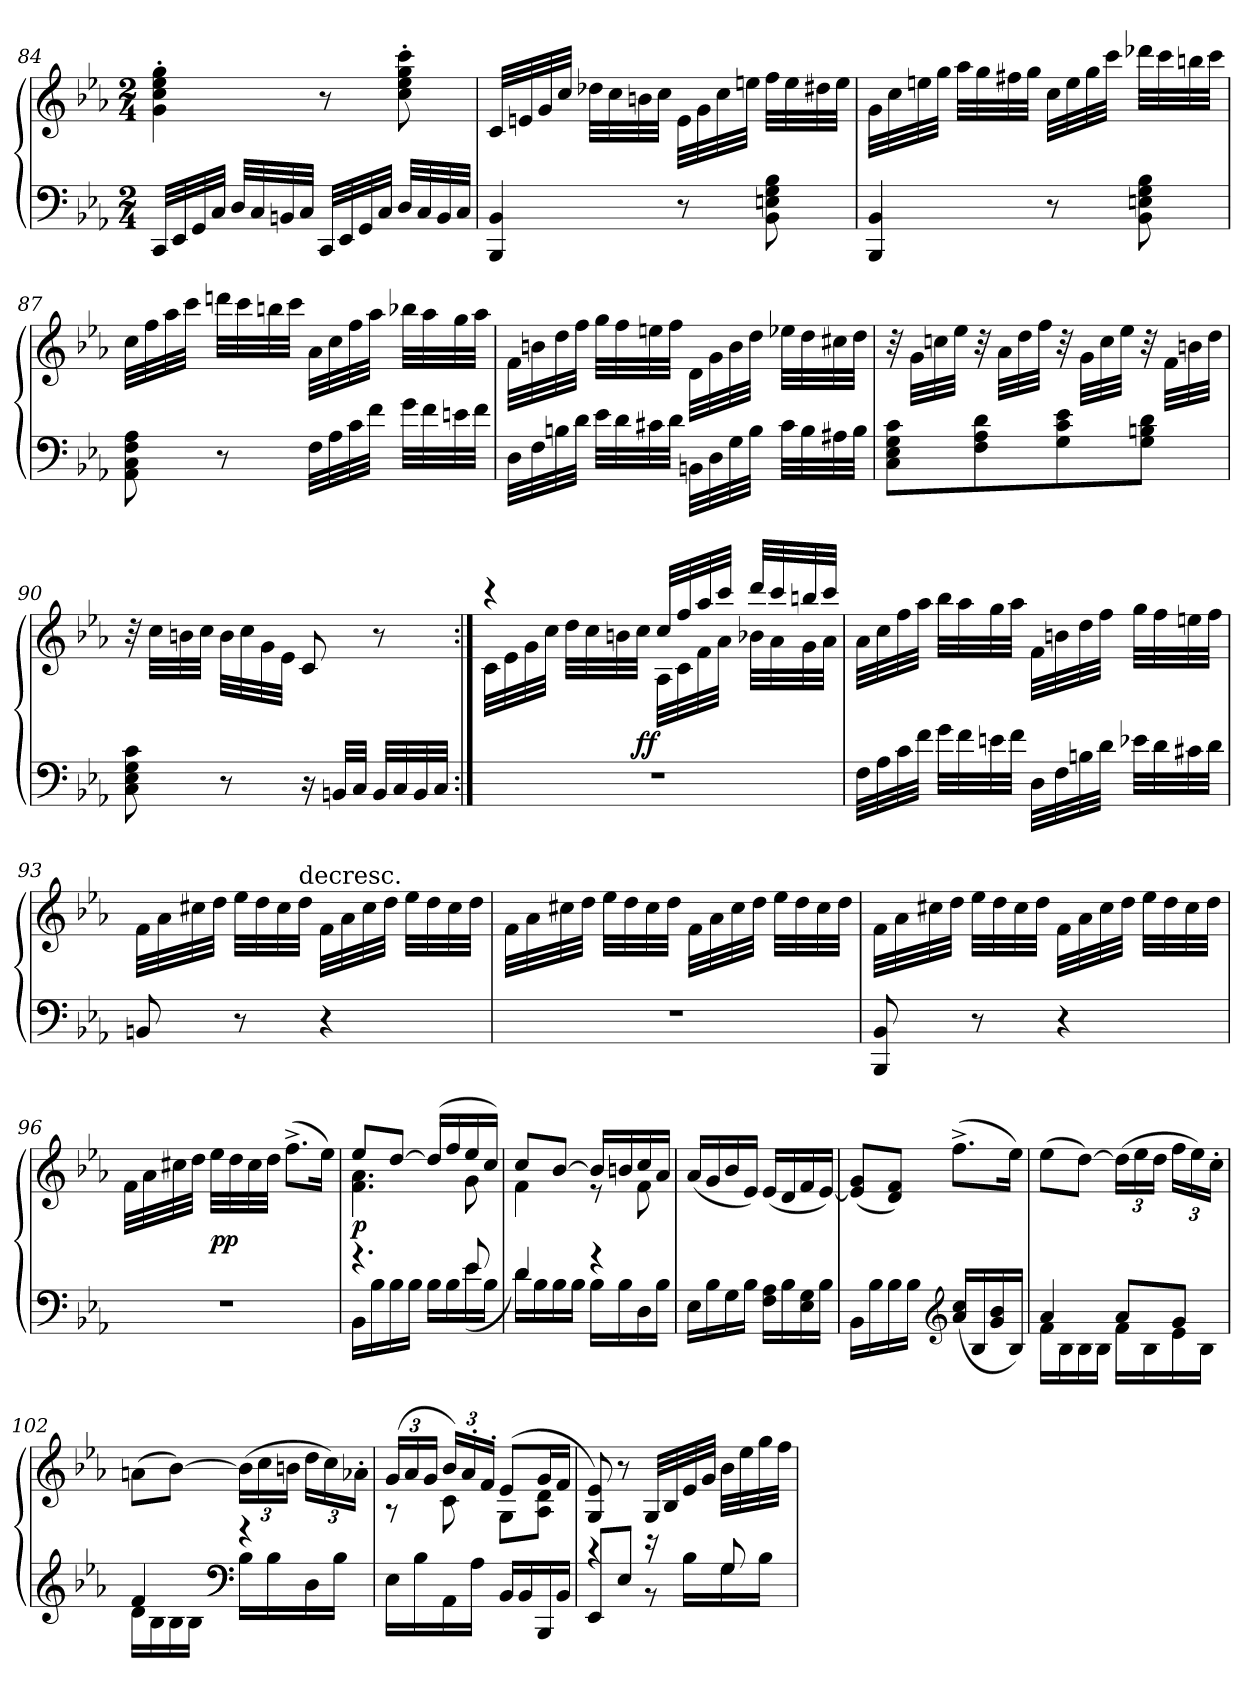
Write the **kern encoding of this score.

**kern	**kern	**dynam
*part1	*part1	*part1
*staff2	*staff1	*staff1/2
*clefF4	*clefG2	*
*k[b-e-a-]	*k[b-e-a-]	*
*E-:	*E-:	*
*M2/4	*M2/4	*
=84	=84	=84
32CC/LLL	4g'\ 4cc'\ 4ee-'\ 4gg'\	.
32EE-/	.	.
32GG/	.	.
32C/JJJ	.	.
32D/LLL	.	.
32C/	.	.
32BBn/	.	.
32C/JJJ	.	.
32CC/LLL	8r	.
32EE-/	.	.
32GG/	.	.
32C/JJJ	.	.
32D/LLL	8cc'\ 8ee-'\ 8gg'\ 8ccc'\	.
32C/	.	.
32BB/	.	.
32C/JJJ	.	.
=85	=85	=85
4BBB-/ 4BB-/	32c/LLL	.
.	32en/	.
.	32g/	.
.	32cc/JJJ	.
.	32dd-X\LLL	.
.	32cc\	.
.	32bn\	.
.	32cc\JJJ	.
8r	32e\LLL	.
.	32g\	.
.	32cc\	.
.	32een\JJJ	.
8BB-\ 8En\ 8G\ 8B-\	32ff\LLL	.
.	32ee\	.
.	32dd#X\	.
.	32ee\JJJ	.
=86	=86	=86
4BBB-/ 4BB-/	32g\LLL	.
.	32cc\	.
.	32een\	.
.	32gg\JJJ	.
.	32aa-\LLL	.
.	32gg\	.
.	32ff#X\	.
.	32gg\JJJ	.
8r	32cc\LLL	.
.	32ee\	.
.	32gg\	.
.	32ccc\JJJ	.
8BB-\ 8En\ 8G\ 8B-\	32ddd-X\LLL	.
.	32ccc\	.
.	32bbn\	.
.	32ccc\JJJ	.
=87	=87	=87
8AA-\ 8C\ 8F\ 8A-\	32cc\LLL	.
.	32ff\	.
.	32aa-\	.
.	32ccc\JJJ	.
8r	32dddn\LLL	.
.	32ccc\	.
.	32bbn\	.
.	32ccc\JJJ	.
32F\LLL	32a-\LLL	.
32A-\	32cc\	.
32c\	32ff\	.
32f\JJJ	32aa-\JJJ	.
32g\LLL	32bb-X\LLL	.
32f\	32aa-\	.
32en\	32gg\	.
32f\JJJ	32aa-\JJJ	.
=88	=88	=88
32D\LLL	32f\LLL	.
32F\	32bn\	.
32Bn\	32dd\	.
32d\JJJ	32ff\JJJ	.
32e-\LLL	32gg\LLL	.
32d\	32ff\	.
32c#X\	32een\	.
32d\JJJ	32ff\JJJ	.
32BBn\LLL	32d\LLL	.
32D\	32g\	.
32G\	32b\	.
32B\JJJ	32dd\JJJ	.
32c#\LLL	32ee-X\LLL	.
32B\	32dd\	.
32A#X\	32cc#X\	.
32B\JJJ	32dd\JJJ	.
=89	=89	=89
8C\ 8E-\ 8G\ 8c\L	32r	.
.	32g\LLL	.
.	32ccn\	.
.	32ee-\JJJ	.
8F\ 8A-\ 8d\	32r	.
.	32a-\LLL	.
.	32dd\	.
.	32ff\JJJ	.
8G\ 8c\ 8e-\	32r	.
.	32g\LLL	.
.	32cc\	.
.	32ee-\JJJ	.
8G\ 8Bn\ 8d\J	32r	.
.	32f\LLL	.
.	32bn\	.
.	32dd\JJJ	.
=90	=90	=90
8C\ 8E-\ 8G\ 8c\	32r	.
.	32cc\LLL	.
.	32bn\	.
.	32cc\JJJ	.
8r	32b\LLL	.
.	32cc\	.
.	32g\	.
.	32e-\JJJ	.
16r	8c/	.
32BBn/LLL	.	.
32C/JJJ	.	.
32BB/LLL	8r	.
32C/	.	.
32BB/	.	.
32C/JJJ	.	.
=91:|!	=91:|!	=91:|!
*	*^	*
2r	4r	32c\LLL	.
.	.	32e-\	.
.	.	32g\	.
.	.	32cc\JJJ	.
.	.	32dd\LLL	.
.	.	32cc\	.
.	.	32bn\	.
.	.	32cc\JJJ	ff
.	32cc/LLL	32A-\LLL	.
.	32ff/	32c\	.
.	32aa-/	32f\	.
.	32ccc/JJJ	32a-\JJJ	.
.	32ddd/LLL	32b-X\LLL	.
.	32ccc/	32a-\	.
.	32bbn/	32g\	.
.	32ccc/JJJ	32a-\JJJ	.
*	*v	*v	*
=92	=92	=92
32F\LLL	32a-\LLL	.
32A-\	32cc\	.
32c\	32ff\	.
32f\JJJ	32aa-\JJJ	.
32g\LLL	32bb-\LLL	.
32f\	32aa-\	.
32en\	32gg\	.
32f\JJJ	32aa-\JJJ	.
32D\LLL	32f\LLL	.
32F\	32bn\	.
32Bn\	32dd\	.
32d\JJJ	32ff\JJJ	.
32e-X\LLL	32gg\LLL	.
32d\	32ff\	.
32c#X\	32een\	.
32d\JJJ	32ff\JJJ	.
=93	=93	=93
8BBn/	32f\LLL	.
.	32a-\	.
.	32cc#X\	.
.	32dd\JJJ	.
8r	32ee-\LLL	.
.	32dd\	.
.	32cc#\	.
!	!LO:TX:t=decresc.	!
.	32dd\JJJ	.
4r	32f\LLL	.
.	32a-\	.
.	32cc#\	.
.	32dd\JJJ	.
.	32ee-\LLL	.
.	32dd\	.
.	32cc#\	.
.	32dd\JJJ	.
=94	=94	=94
2r	32f\LLL	.
.	32a-\	.
.	32cc#X\	.
.	32dd\JJJ	.
.	32ee-\LLL	.
.	32dd\	.
.	32cc#\	.
.	32dd\JJJ	.
.	32f\LLL	.
.	32a-\	.
.	32cc#\	.
.	32dd\JJJ	.
.	32ee-\LLL	.
.	32dd\	.
.	32cc#\	.
.	32dd\JJJ	.
=95	=95	=95
8BBB-/ 8BB-/	32f\LLL	.
.	32a-\	.
.	32cc#X\	.
.	32dd\JJJ	.
8r	32ee-\LLL	.
.	32dd\	.
.	32cc#\	.
.	32dd\JJJ	.
4r	32f\LLL	.
.	32a-\	.
.	32cc#\	.
.	32dd\JJJ	.
.	32ee-\LLL	.
.	32dd\	.
.	32cc#\	.
.	32dd\JJJ	.
=96	=96	=96
2r	32f\LLL	.
.	32a-\	.
.	32cc#X\	.
.	32dd\JJJ	.
.	32ee-\LLL	pp
.	32dd\	.
.	32cc#\	.
.	32dd\JJJ	.
.	(8.ff^\L	.
.	16ee-\Jk)	.
=97	=97	=97
*^	*^	*
4.r	16BB-\LL	8ee-/L	4.f\ 4.a-\	p
.	16B-\	.	.	.
.	16B-\	[8dd/J	.	.
.	16B-\JJ	.	.	.
.	16B-\LL	(16dd/LL]	.	.
.	16B-\	16ff/	.	.
8e-/	(16e-\	16ee-/	8g\	.
.	16B-\JJ	16cc/JJ)	.	.
=98	=98	=98	=98	=98
4d/	16d\LL)	8cc/L	4f\	.
.	16B-\	.	.	.
.	16B-\	[8b-/J	.	.
.	16B-\JJ	.	.	.
4r	16B-\LL	16b-/LL]	8r	.
.	16B-\	16bn/	.	.
.	16D\	16cc/	8f\	.
.	16B-\JJ	16a-/JJ	.	.
*v	*v	*	*	*
*	*v	*v	*
=99	=99	=99
16E-\LL	(16a-/LL	.
16B-\	16g/	.
16G\	16b-/	.
16B-\JJ	16e-/JJ)	.
16F\ 16A-\LL	(16e-/LL	.
16B-\	16d/	.
16E-\ 16G\	16f/	.
16B-\JJ	[16e-/JJ)	.
=100	=100	=100
16BB-\LL	(8e-]/ 8g/L	.
16B-\	.	.
16B-\	8d/ 8f/J)	.
16B-\JJ	.	.
*clefG2	*	*
(16a-/ 16cc/LL	(8.ff^\L	.
16B-/	.	.
16g/ 16b-/	.	.
16B-/JJ)	16ee-\Jk)	.
=101	=101	=101
*^	*	*
4a-/	16f\LL	(8ee-\L	.
.	16B-\	.	.
.	16B-\	[8dd\J)	.
.	16B-\JJ	.	.
8a-/L	16f\LL	(24dd\LL]	.
.	.	24ee-\	.
.	16B-\	.	.
.	.	24dd\JJ	.
8g/J	16e-\	24ff\LL	.
.	.	24ee-\)	.
.	16B-\JJ	.	.
.	.	24cc'\JJ	.
=102	=102	=102	=102
4f/	16d\LL	(8an\L	.
.	16B-\	.	.
.	16B-\	[8b-\J)	.
.	16B-\JJ	.	.
*clefF4	*	*	*
4r	16B-\LL	(24b-\LL]	.
.	.	24cc\	.
.	16B-\	.	.
.	.	24bn\JJ	.
.	16D\	24dd\LL	.
.	.	24cc\)	.
.	16B-\JJ	.	.
.	.	24a-X'\JJ	.
*v	*v	*	*
=103	=103	=103
*	*^	*
16E-\LL	(24g/LL	8r	.
.	24a-/	.	.
16B-\	.	.	.
.	24g/JJ	.	.
16AA-\	24b-/LL)	8c\	.
.	24a-'/	.	.
16A-\JJ	.	.	.
.	24f'/JJ	.	.
16BB-/LL	(8e-/L	8G\L	.
16BB-/	.	.	.
16BBB-/	16g/L	8A-\ 8d\J	.
16BB-/JJ	16f/JJ	.	.
*	*v	*v	*
=104	=104	=104
*^	*	*
4r	8EE-/L	8G/ 8e-/)	.
.	8E-/J	8r	.
16r	8r	32G/LLL	.
.	.	32B-/	.
16B-\LL	.	32e-/	.
.	.	32g/JJJ	.
16G\	8G/	32b-\LLL	.
.	.	32ee-\	.
16B-\JJ	.	32gg\	.
.	.	32ff\JJJ	.
*v	*v	*	*
=	=	=
*-	*-	*-
